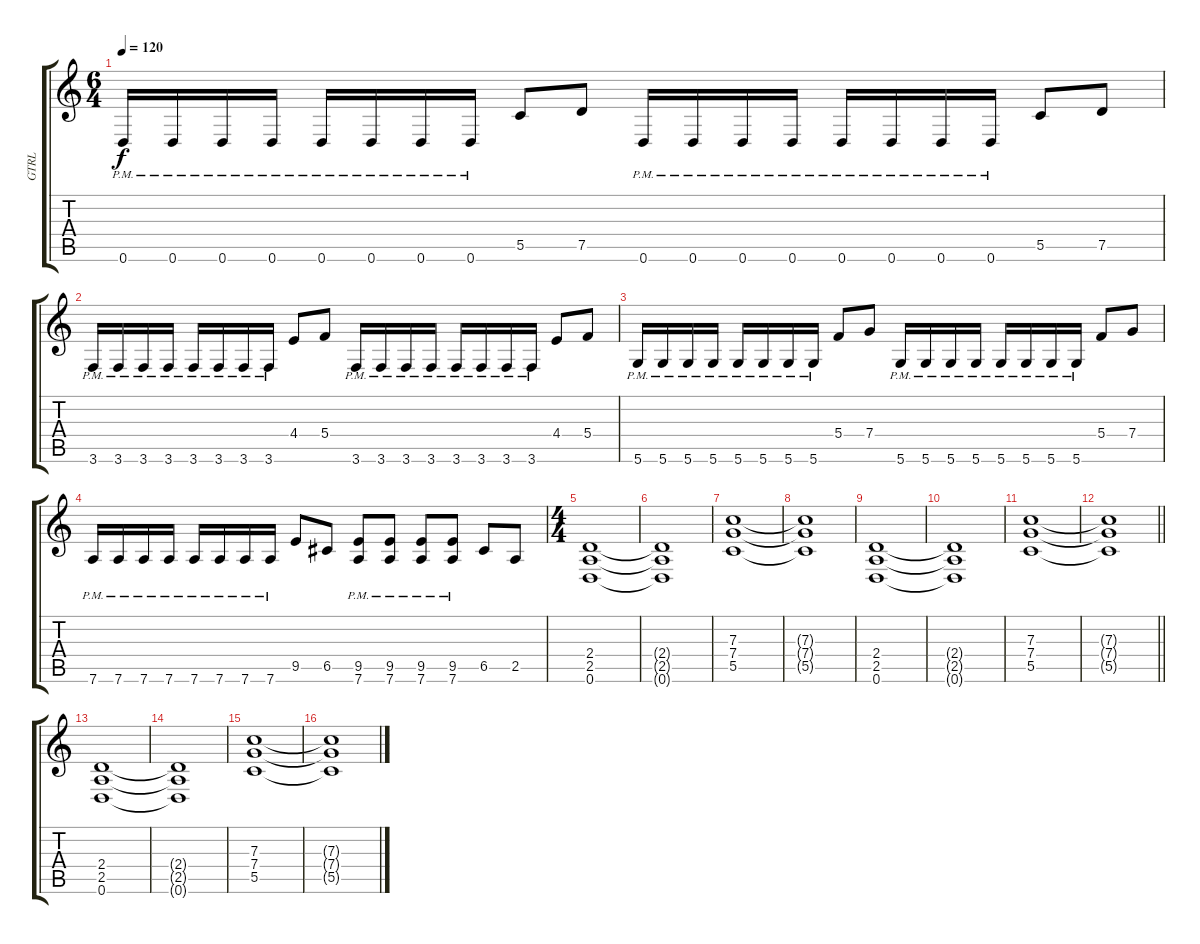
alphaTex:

\track ("GTRL" "GTRL") {instrument distortionguitar}
\staff {score tabs}
\tuning (D4 A3 F3 C3 G2 D2) {hide}
\ts (6 4)
\tempo 120
\clef g2
\ks c
0.6{pm}.16{dy f} 0.6{pm}.16 0.6{pm}.16 0.6{pm}.16 0.6{pm}.16 0.6{pm}.16 0.6{pm}.16 0.6{pm}.16 5.5.8 7.5.8 0.6{pm}.16 0.6{pm}.16 0.6{pm}.16 0.6{pm}.16 0.6{pm}.16 0.6{pm}.16 0.6{pm}.16 0.6{pm}.16 5.5.8 7.5.8 |
3.6{pm}.16 3.6{pm}.16 3.6{pm}.16 3.6{pm}.16 3.6{pm}.16 3.6{pm}.16 3.6{pm}.16 3.6{pm}.16 4.4.8 5.4.8 3.6{pm}.16 3.6{pm}.16 3.6{pm}.16 3.6{pm}.16 3.6{pm}.16 3.6{pm}.16 3.6{pm}.16 3.6{pm}.16 4.4.8 5.4.8 |
5.6{pm}.16 5.6{pm}.16 5.6{pm}.16 5.6{pm}.16 5.6{pm}.16 5.6{pm}.16 5.6{pm}.16 5.6{pm}.16 5.4.8 7.4.8 5.6{pm}.16 5.6{pm}.16 5.6{pm}.16 5.6{pm}.16 5.6{pm}.16 5.6{pm}.16 5.6{pm}.16 5.6{pm}.16 5.4.8 7.4.8 |
7.6{pm}.16 7.6{pm}.16 7.6{pm}.16 7.6{pm}.16 7.6{pm}.16 7.6{pm}.16 7.6{pm}.16 7.6{pm}.16 9.5.8 6.5.8 (9.5 7.6{pm}).8 (9.5 7.6{pm}).8 (9.5 7.6{pm}).8 (9.5 7.6{pm}).8 6.5.8 2.5.8 |
\ts (4 4)
(2.4 2.5 0.6).1 |
(2.4{t} 2.5{t} 0.6{t}).1 |
(7.3 7.4 5.5).1 |
(7.3{t} 7.4{t} 5.5{t}).1 |
(2.4 2.5 0.6).1 |
(2.4{t} 2.5{t} 0.6{t}).1 |
(7.3 7.4 5.5).1 |
\barLineRight lightlight
(7.3{t} 7.4{t} 5.5{t}).1 |
(2.4 2.5 0.6).1 |
(2.4{t} 2.5{t} 0.6{t}).1 |
(7.3 7.4 5.5).1 |
(7.3{t} 7.4{t} 5.5{t}).1
